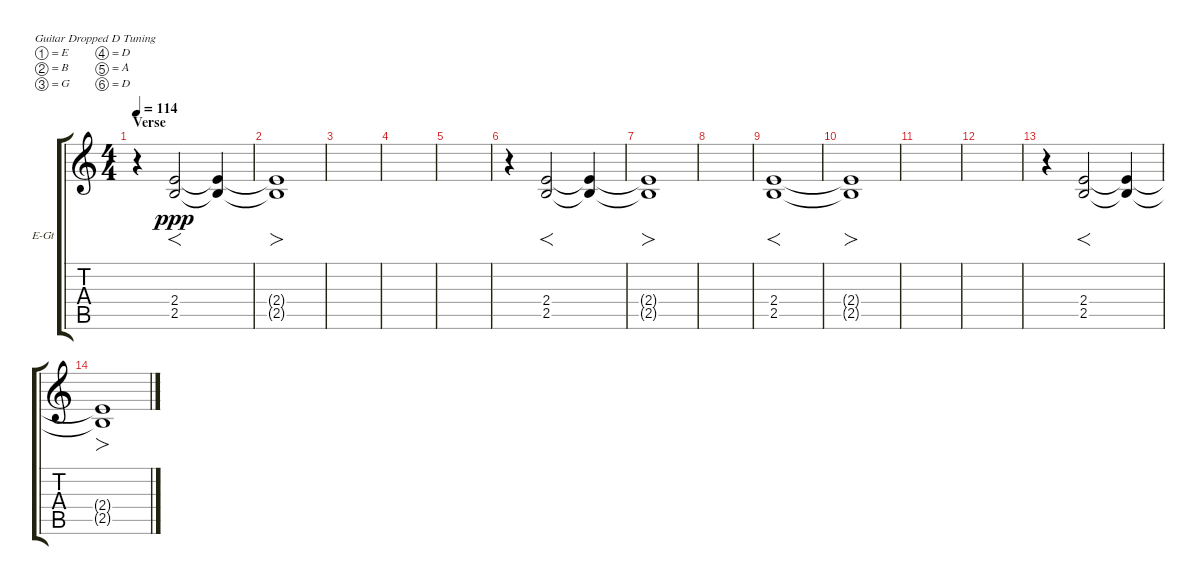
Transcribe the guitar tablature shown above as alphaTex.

\defaultSystemsLayout 4
\bracketExtendMode groupsimilarinstruments
\firstSystemTrackNameOrientation horizontal
\otherSystemsTrackNameOrientation horizontal
\track ("Electric Guitar" "E-Gt") {instrument overdrivenguitar}
\staff {score tabs}
\tuning (E4 B3 G3 D3 A2 D2)
\ts (4 4)
\section ("" "Verse")
\tempo 114
\clef g2
\scale
0.333333
\ks c
r.4{dy ppp} (2.5 2.4).2{f} (2.4{t} 2.5{t}).4 |
\scale
0.333333 (2.5{t} 2.4{t}).1{fo} |
\scale
0.333333 |
\scale
0.333333 |
\scale
0.333333 |
\scale
0.333333 r.4 (2.5 2.4).2{f} (2.4{t} 2.5{t}).4 |
\scale
0.333333 (2.5{t} 2.4{t}).1{fo} |
\scale
0.333333 |
\scale
0.333333 (2.5 2.4).1{f} |
\scale
0.333333 (2.4{t} 2.5{t}).1{fo} |
\scale
0.333333 |
\scale
0.333333 |
\scale
0.333333 r.4 (2.5 2.4).2{f} (2.4{t} 2.5{t}).4 |
\scale
0.333333 (2.5{t} 2.4{t}).1{fo} |
\scale
0.333333 |
\scale
0.333333
